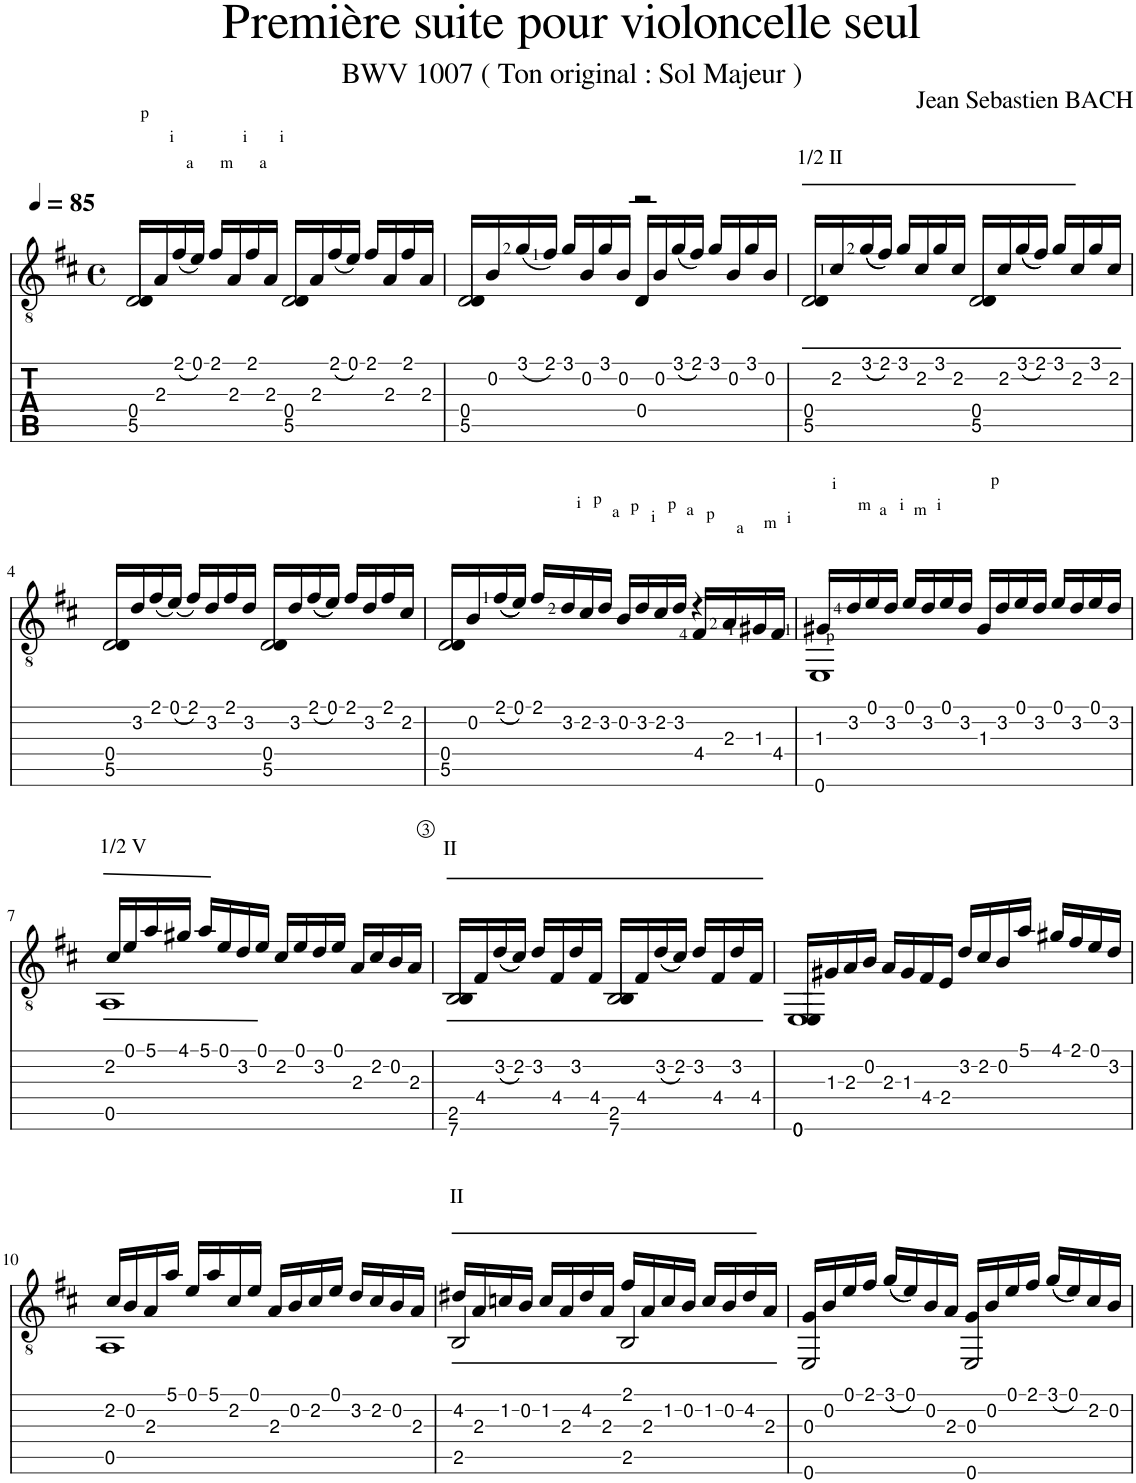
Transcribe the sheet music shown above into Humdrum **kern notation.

**kern	**kern
*part1	*part1
*staff2	*staff1
*I"Guitar	*
*I'Guit.	*
*stria6	*
*	*clefGv2
*k[f#c#]	*k[f#c#]
*M4/4	*M4/4
*met(c)	*met(c)
*MM85	*MM85
=1	=1
*^	*^
2D	16DLL	2D/	16D/LL
.	16AJ	.	16A/
.	16f#L	.	(16f#/
.	16eJJ	.	16e/JJ)
.	16f#LL	.	16f#/LL
.	16AJ	.	16A/
.	16f#L	.	16f#/
.	16AJJ	.	16A/JJ
2D	16DLL	2D/	16D/LL
.	16AJ	.	16A/
.	16f#L	.	(16f#/
.	16eJJ	.	16e/JJ)
.	16f#LL	.	16f#/LL
.	16AJ	.	16A/
.	16f#L	.	16f#/
.	16AJJ	.	16A/JJ
=2	=2	=2	=2
2D	16DLL	2D/	16D/LL
.	16BJ	.	16B/
.	16gL	.	(16g/
.	16f#JJ	.	16f#/JJ)
.	16gLL	.	16g/LL
.	16BJ	.	16B/
.	16gL	.	16g/
.	16BJJ	.	16B/JJ
2r	16DLL	2r	16D/LL
.	16BJ	.	16B/
.	16gL	.	(16g/
.	16f#JJ	.	16f#/JJ)
.	16gLL	.	16g/LL
.	16BJ	.	16B/
.	16gL	.	16g/
.	16BJJ	.	16B/JJ
=3	=3	=3	=3
!	!	!LO:TX:a:t=1/2 II	!
2D	16DLL	2D/	16D/LL
.	16c#J	.	16c#/
.	16gL	.	((16g/
.	16f#JJ	.	16f#/JJ))
.	16gLL	.	16g/LL
.	16c#J	.	16c#/
.	16gL	.	16g/
.	16c#JJ	.	16c#/JJ
2D	16DLL	2D/	16D/LL
.	16c#J	.	16c#/
.	16gL	.	((16g/
.	16f#JJ	.	16f#/JJ))
.	16gLL	.	16g/LL
.	16c#J	.	16c#/
.	16gL	.	16g/
.	16c#JJ	.	16c#/JJ
!!LO:LB:g=z	!!
=4	=4	=4	=4
2D	16DLL	2D/	16D/LL
.	16dJ	.	16d/
.	16f#L	.	(16f#/
.	16eJJ	.	(16e/JJ)
.	16f#LL	.	16f#/LL)
.	16dJ	.	16d/
.	16f#L	.	16f#/
.	16dJJ	.	16d/JJ
2D	16DLL	2D/	16D/LL
.	16dJ	.	16d/
.	16f#L	.	((16f#/
.	16eJJ	.	16e/JJ))
.	16f#LL	.	16f#/LL
.	16dJ	.	16d/
.	16f#L	.	16f#/
.	16c#JJ	.	16c#/JJ
=5	=5	=5	=5
2.D	16DLL	2.D/	16D/LL
.	16BJ	.	16B/
.	16f#L	.	((16f#/
.	16eJJ	.	16e/JJ))
.	16f#LL	.	16f#/LL
.	16dJ	.	16d/
.	16c#L	.	16c#/
.	16dJJ	.	16d/JJ
.	16BLL	.	16B/LL
.	16dJ	.	16d/
.	16c#L	.	16c#/
.	16dJJ	.	16d/JJ
4r	16F#LL	4r	16F#/LL
.	16AJ	.	16A/
.	16G#XL	.	16G#X/
.	16F#JJ	.	16F#/JJ
=6	=6	=6	=6
1EE	16G#XLL	1EE	16G#X/LL
.	16dJ	.	16d/
.	16eL	.	16e/
.	16dJJ	.	16d/JJ
.	16eLL	.	16e/LL
.	16dJ	.	16d/
.	16eL	.	16e/
.	16dJJ	.	16d/JJ
.	16G#LL	.	16G#/LL
.	16dJ	.	16d/
.	16eL	.	16e/
.	16dJJ	.	16d/JJ
.	16eLL	.	16e/LL
.	16dJ	.	16d/
.	16eL	.	16e/
.	16dJJ	.	16d/JJ
!!LO:LB:g=z	!!
=7	=7	=7	=7
!	!	!LO:TX:a:t=1/2 V	!
1AA	16c#LL	1AA	16c#/LL
.	16eJ	.	16e/
.	16aL	.	16a/
.	16g#XJJ	.	16g#X/JJ
.	16aLL	.	16a/LL
.	16eJ	.	16e/
.	16dL	.	16d/
.	16eJJ	.	16e/JJ
.	16c#LL	.	16c#/LL
.	16eJ	.	16e/
.	16dL	.	16d/
.	16eJJ	.	16e/JJ
.	16ALL	.	16A/LL
.	16c#J	.	16c#/
.	16BL	.	16B/
.	16AJJ	.	16A/JJ
=8	=8	=8	=8
!	!	!LO:TX:a:t=II	!
2BB	16BBLL	2BB/	16BB/LL
.	16F#J	.	16F#/
.	16dL	.	((16d/
.	16c#JJ	.	16c#/JJ))
.	16dLL	.	16d/LL
.	16F#J	.	16F#/
.	16dL	.	16d/
.	16F#JJ	.	16F#/JJ
2BB	16BBLL	2BB/	16BB/LL
.	16F#J	.	16F#/
.	16dL	.	((16d/
.	16c#JJ	.	16c#/JJ))
.	16dLL	.	16d/LL
.	16F#J	.	16F#/
.	16dL	.	16d/
.	16F#JJ	.	16F#/JJ
=9	=9	=9	=9
1EE	16EELL	1EE	16EE/LL
.	16G#XJ	.	16G#X/
.	16AL	.	16A/
.	16BJJ	.	16B/JJ
.	16ALL	.	16A/LL
.	16G#J	.	16G#/
.	16F#L	.	16F#/
.	16EJJ	.	16E/JJ
.	16dLL	.	16d/LL
.	16c#J	.	16c#/
.	16BL	.	16B/
.	16aJJ	.	16a/JJ
.	16g#XLL	.	16g#X/LL
.	16f#J	.	16f#/
.	16eL	.	16e/
.	16dJJ	.	16d/JJ
!!LO:LB:g=z	!!
=10	=10	=10	=10
1AA	16c#LL	1AA	16c#/LL
.	16BJ	.	16B/
.	16AL	.	16A/
.	16aJJ	.	16a/JJ
.	16eLL	.	16e/LL
.	16aJ	.	16a/
.	16c#L	.	16c#/
.	16eJJ	.	16e/JJ
.	16ALL	.	16A/LL
.	16BJ	.	16B/
.	16c#L	.	16c#/
.	16eJJ	.	16e/JJ
.	16dLL	.	16d/LL
.	16c#J	.	16c#/
.	16BL	.	16B/
.	16AJJ	.	16A/JJ
=11	=11	=11	=11
!	!	!LO:TX:a:t=II	!
2BB	16d#XLL	2BB/	16d#X/LL
.	16AJ	.	16A/
.	16cnL	.	16cn/
.	16BJJ	.	16B/JJ
.	16cLL	.	16c/LL
.	16AJ	.	16A/
.	16d#L	.	16d#/
.	16AJJ	.	16A/JJ
2BB	16f#LL	2BB/	16f#/LL
.	16AJ	.	16A/
.	16cL	.	16c/
.	16BJJ	.	16B/JJ
.	16cLL	.	16c/LL
.	16BJ	.	16B/
.	16d#L	.	16d#/
.	16AJJ	.	16A/JJ
=12	=12	=12	=12
2EE	16GLL	2EE/	16G/LL
.	16BJ	.	16B/
.	16eL	.	16e/
.	16f#JJ	.	16f#/JJ
.	16gLL	.	((16g/LL
.	16eJ	.	16e/))
.	16BL	.	16B/
.	16AJJ	.	16A/JJ
2EE	16GLL	2EE/	16G/LL
.	16BJ	.	16B/
.	16eL	.	16e/
.	16f#JJ	.	16f#/JJ
.	16gLL	.	((16g/LL
.	16eJ	.	16e/))
.	16c#L	.	16c#/
.	16BJJ	.	16B/JJ
*v	*v	*	*
*	*v	*v
=	=
*-	*-
